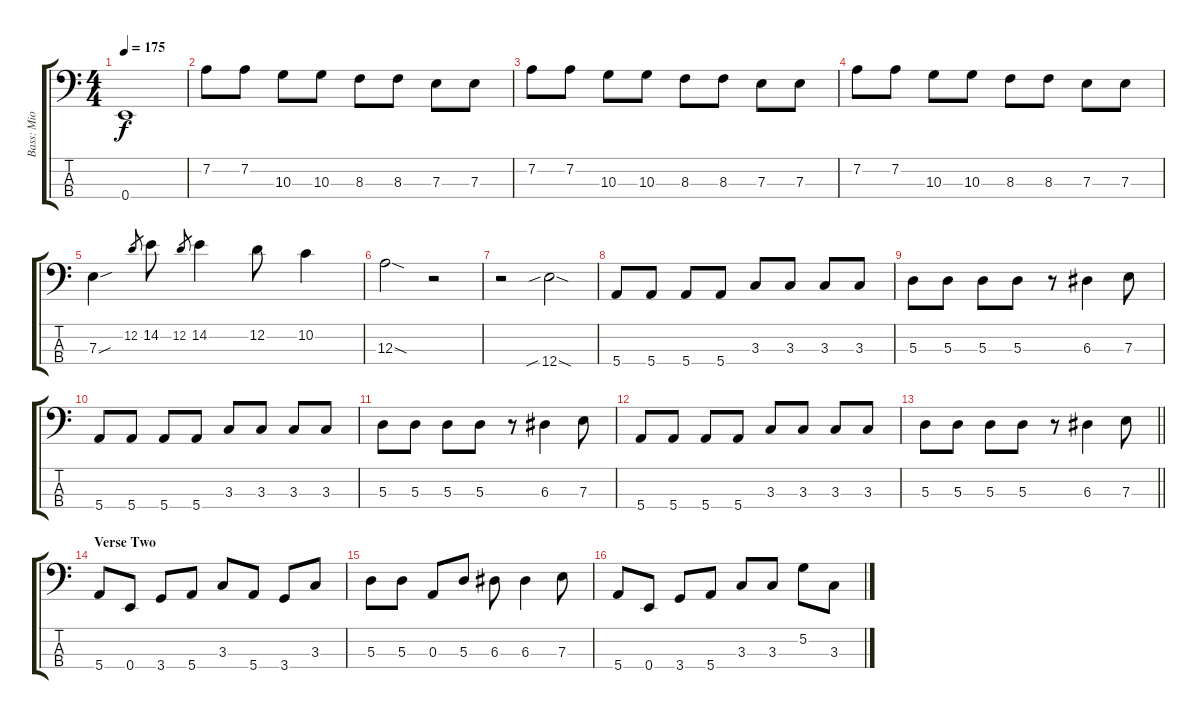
\track ("Bass: Mio Akiyama" "Bass: Mio ") {instrument electricbasspick}
\staff {score tabs}
\tuning (G2 D2 A1 E1) {hide}
\ts (4 4)
\tempo 175
\clef f4
\ks c
0.4{t}.1{dy f} |
7.2.8 7.2.8 10.3.8 10.3.8 8.3.8 8.3.8 7.3.8 7.3.8 |
7.2.8 7.2.8 10.3.8 10.3.8 8.3.8 8.3.8 7.3.8 7.3.8 |
7.2.8 7.2.8 10.3.8 10.3.8 8.3.8 8.3.8 7.3.8 7.3.8 |
7.3{sou}.4 12.2.8{gr} 14.2.8 12.2.8{gr} 14.2.4 12.2.8 10.2.4 |
12.3{sod}.2 r.2 |
r.2 12.4{sib sod}.2 |
5.4.8 5.4.8 5.4.8 5.4.8 3.3.8 3.3.8 3.3.8 3.3.8 |
5.3.8 5.3.8 5.3.8 5.3.8 r.8 6.3.4 7.3.8 |
5.4.8 5.4.8 5.4.8 5.4.8 3.3.8 3.3.8 3.3.8 3.3.8 |
5.3.8 5.3.8 5.3.8 5.3.8 r.8 6.3.4 7.3.8 |
5.4.8 5.4.8 5.4.8 5.4.8 3.3.8 3.3.8 3.3.8 3.3.8 |
\barLineRight lightlight
5.3.8 5.3.8 5.3.8 5.3.8 r.8 6.3.4 7.3.8 |
\section ("" "Verse Two")
5.4.8 0.4.8 3.4.8 5.4.8 3.3.8 5.4.8 3.4.8 3.3.8 |
5.3.8 5.3.8 0.3.8 5.3.8 6.3.8 6.3.4 7.3.8 |
5.4.8 0.4.8 3.4.8 5.4.8 3.3.8 3.3.8 5.2.8 3.3.8
